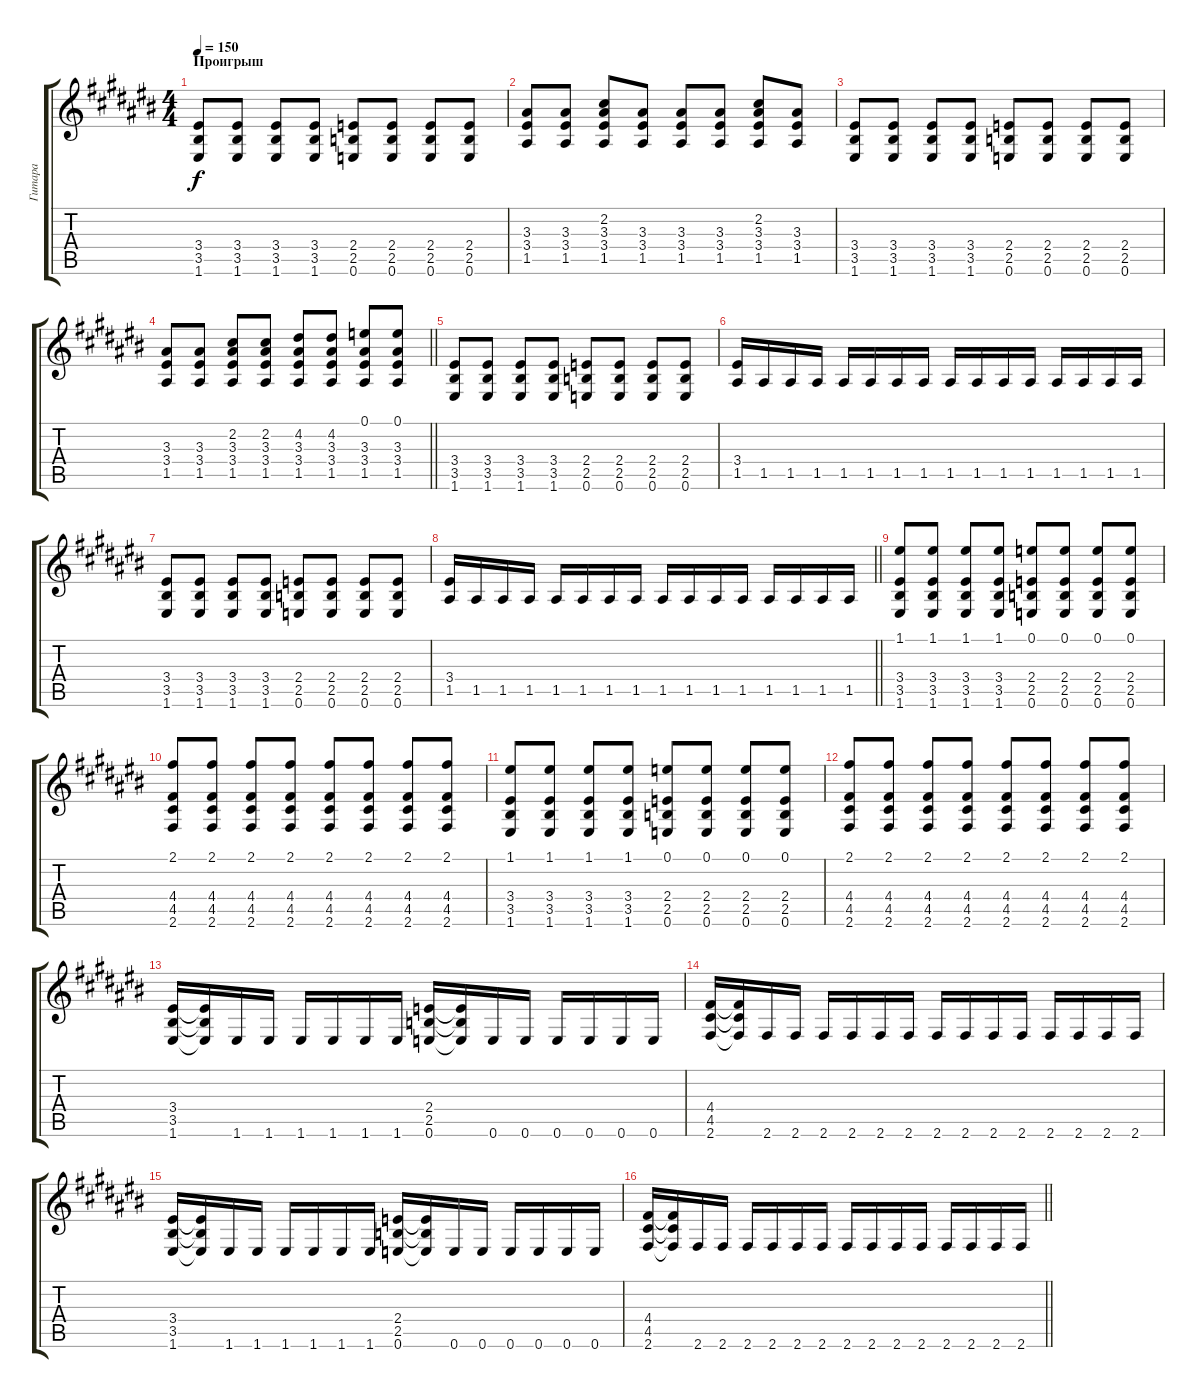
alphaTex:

\track ("Гитара" "Гитара") {instrument distortionguitar}
\staff {score tabs}
\tuning (E4 B3 G3 D3 A2 E2) {hide}
\ts (4 4)
\section ("" "Проигрыш")
\tempo 150
\clef g2
\ks a#minor
(3.4 3.5 1.6).8{dy f} (3.4 3.5 1.6).8 (3.4 3.5 1.6).8 (3.4 3.5 1.6).8 (2.4 2.5 0.6).8 (2.4 2.5 0.6).8 (2.4 2.5 0.6).8 (2.4 2.5 0.6).8 |
(3.3 3.4 1.5).8 (3.3 3.4 1.5).8 (2.2 3.3 3.4 1.5).8 (3.3 3.4 1.5).8 (3.3 3.4 1.5).8 (3.3 3.4 1.5).8 (2.2 3.3 3.4 1.5).8 (3.3 3.4 1.5).8 |
(3.4 3.5 1.6).8 (3.4 3.5 1.6).8 (3.4 3.5 1.6).8 (3.4 3.5 1.6).8 (2.4 2.5 0.6).8 (2.4 2.5 0.6).8 (2.4 2.5 0.6).8 (2.4 2.5 0.6).8 |
\barLineRight lightlight
(3.3 3.4 1.5).8 (3.3 3.4 1.5).8 (2.2 3.3 3.4 1.5).8 (2.2 3.3 3.4 1.5).8 (4.2 3.3 3.4 1.5).8 (4.2 3.3 3.4 1.5).8 (0.1 3.3 3.4 1.5).8 (0.1 3.3 3.4 1.5).8 |
(3.4 3.5 1.6).8 (3.4 3.5 1.6).8 (3.4 3.5 1.6).8 (3.4 3.5 1.6).8 (2.4 2.5 0.6).8 (2.4 2.5 0.6).8 (2.4 2.5 0.6).8 (2.4 2.5 0.6).8 |
(3.4 1.5).16 1.5.16 1.5.16 1.5.16 1.5.16 1.5.16 1.5.16 1.5.16 1.5.16 1.5.16 1.5.16 1.5.16 1.5.16 1.5.16 1.5.16 1.5.16 |
(3.4 3.5 1.6).8 (3.4 3.5 1.6).8 (3.4 3.5 1.6).8 (3.4 3.5 1.6).8 (2.4 2.5 0.6).8 (2.4 2.5 0.6).8 (2.4 2.5 0.6).8 (2.4 2.5 0.6).8 |
\barLineRight lightlight
(3.4 1.5).16 1.5.16 1.5.16 1.5.16 1.5.16 1.5.16 1.5.16 1.5.16 1.5.16 1.5.16 1.5.16 1.5.16 1.5.16 1.5.16 1.5.16 1.5.16 |
\section ("" "")
(1.1 3.4 3.5 1.6).8 (1.1 3.4 3.5 1.6).8 (1.1 3.4 3.5 1.6).8 (1.1 3.4 3.5 1.6).8 (0.1 2.4 2.5 0.6).8 (0.1 2.4 2.5 0.6).8 (0.1 2.4 2.5 0.6).8 (0.1 2.4 2.5 0.6).8 |
(2.1 4.4 4.5 2.6).8 (2.1 4.4 4.5 2.6).8 (2.1 4.4 4.5 2.6).8 (2.1 4.4 4.5 2.6).8 (2.1 4.4 4.5 2.6).8 (2.1 4.4 4.5 2.6).8 (2.1 4.4 4.5 2.6).8 (2.1 4.4 4.5 2.6).8 |
(1.1 3.4 3.5 1.6).8 (1.1 3.4 3.5 1.6).8 (1.1 3.4 3.5 1.6).8 (1.1 3.4 3.5 1.6).8 (0.1 2.4 2.5 0.6).8 (0.1 2.4 2.5 0.6).8 (0.1 2.4 2.5 0.6).8 (0.1 2.4 2.5 0.6).8 |
(2.1 4.4 4.5 2.6).8 (2.1 4.4 4.5 2.6).8 (2.1 4.4 4.5 2.6).8 (2.1 4.4 4.5 2.6).8 (2.1 4.4 4.5 2.6).8 (2.1 4.4 4.5 2.6).8 (2.1 4.4 4.5 2.6).8 (2.1 4.4 4.5 2.6).8 |
(3.4 3.5 1.6).16 (3.4{t} 3.5{t} 1.6{t}).16 1.6.16 1.6.16 1.6.16 1.6.16 1.6.16 1.6.16 (2.4 2.5 0.6).16 (2.4{t} 2.5{t} 0.6{t}).16 0.6.16 0.6.16 0.6.16 0.6.16 0.6.16 0.6.16 |
(4.4 4.5 2.6).16 (4.4{t} 4.5{t} 2.6{t}).16 2.6.16 2.6.16 2.6.16 2.6.16 2.6.16 2.6.16 2.6.16 2.6.16 2.6.16 2.6.16 2.6.16 2.6.16 2.6.16 2.6.16 |
(3.4 3.5 1.6).16 (3.4{t} 3.5{t} 1.6{t}).16 1.6.16 1.6.16 1.6.16 1.6.16 1.6.16 1.6.16 (2.4 2.5 0.6).16 (2.4{t} 2.5{t} 0.6{t}).16 0.6.16 0.6.16 0.6.16 0.6.16 0.6.16 0.6.16 |
\barLineRight lightlight
(4.4 4.5 2.6).16 (4.4{t} 4.5{t} 2.6{t}).16 2.6.16 2.6.16 2.6.16 2.6.16 2.6.16 2.6.16 2.6.16 2.6.16 2.6.16 2.6.16 2.6.16 2.6.16 2.6.16 2.6.16
